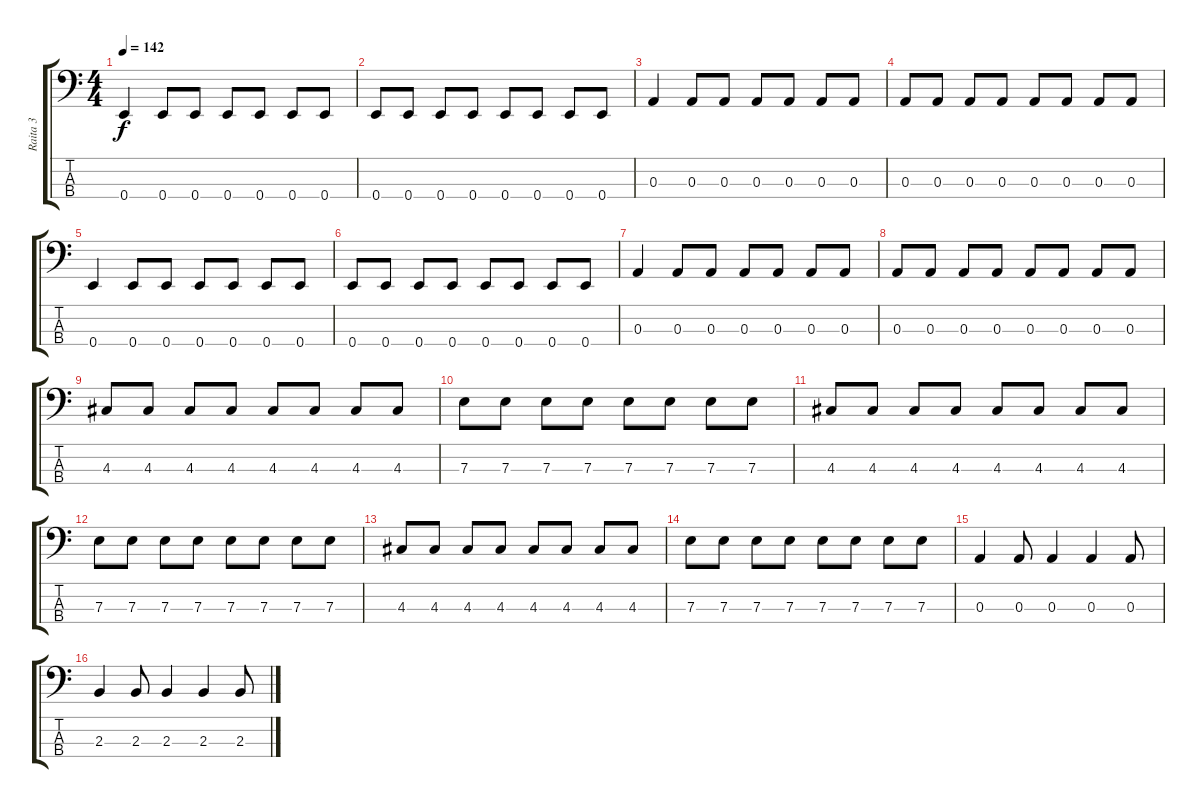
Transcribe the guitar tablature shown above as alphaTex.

\track ("Raita 3" "Raita 3") {instrument electricbassfinger}
\staff {score tabs}
\tuning (G2 D2 A1 E1) {hide}
\ts (4 4)
\tempo 142
\clef f4
\ks c
0.4.4{dy f} 0.4.8 0.4.8 0.4.8 0.4.8 0.4.8 0.4.8 |
0.4.8 0.4.8 0.4.8 0.4.8 0.4.8 0.4.8 0.4.8 0.4.8 |
0.3.4 0.3.8 0.3.8 0.3.8 0.3.8 0.3.8 0.3.8 |
0.3.8 0.3.8 0.3.8 0.3.8 0.3.8 0.3.8 0.3.8 0.3.8 |
0.4.4 0.4.8 0.4.8 0.4.8 0.4.8 0.4.8 0.4.8 |
0.4.8 0.4.8 0.4.8 0.4.8 0.4.8 0.4.8 0.4.8 0.4.8 |
0.3.4 0.3.8 0.3.8 0.3.8 0.3.8 0.3.8 0.3.8 |
0.3.8 0.3.8 0.3.8 0.3.8 0.3.8 0.3.8 0.3.8 0.3.8 |
4.3.8 4.3.8 4.3.8 4.3.8 4.3.8 4.3.8 4.3.8 4.3.8 |
7.3.8 7.3.8 7.3.8 7.3.8 7.3.8 7.3.8 7.3.8 7.3.8 |
4.3.8 4.3.8 4.3.8 4.3.8 4.3.8 4.3.8 4.3.8 4.3.8 |
7.3.8 7.3.8 7.3.8 7.3.8 7.3.8 7.3.8 7.3.8 7.3.8 |
4.3.8 4.3.8 4.3.8 4.3.8 4.3.8 4.3.8 4.3.8 4.3.8 |
7.3.8 7.3.8 7.3.8 7.3.8 7.3.8 7.3.8 7.3.8 7.3.8 |
0.3.4 0.3.8 0.3.4 0.3.4 0.3.8 |
2.3.4 2.3.8 2.3.4 2.3.4 2.3.8
